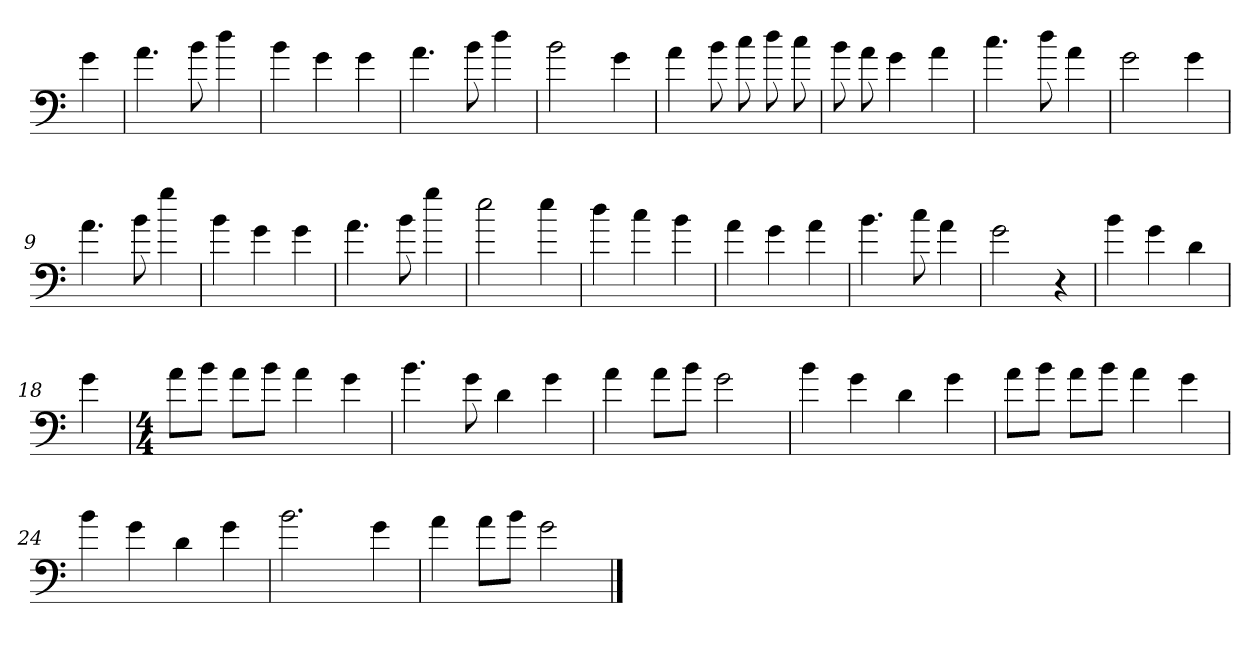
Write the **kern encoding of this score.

**kern
*part1
*staff1
*clefF4
*k[]
=
4g
=1
4.a
8b
4dd
=2
4b
4g
4g
=3
4.a
8b
4dd
=4
2b
4g
=5
4a
8b
8cc
8dd
8cc
=6
8b
8a
4g
4a
=7
4.cc
8dd
4a
=8
2g
4g
=9
4.a
8b
4gg
=10
4b
4g
4g
=11
4.a
8b
4gg
=12
2ee
4ee
=13
4dd
4cc
4b
=14
4a
4g
4a
=15
4.b
8cc
4a
=16
2g
4r
=17y
4b
4g
4d
=18y
4g
=19
*M4/4
8a\L
8b\J
8a\L
8b\J
4a
4g
=20y
4.b
8g
4d
4g
=21
4a
8a\L
8b\J
2g
=22y
4b
4g
4d
4g
=23
8a\L
8b\J
8a\L
8b\J
4a
4g
=24y
4b
4g
4d
4g
=25
2.b
4g
=26
4a
8a\L
8b\J
2g
==
*-
